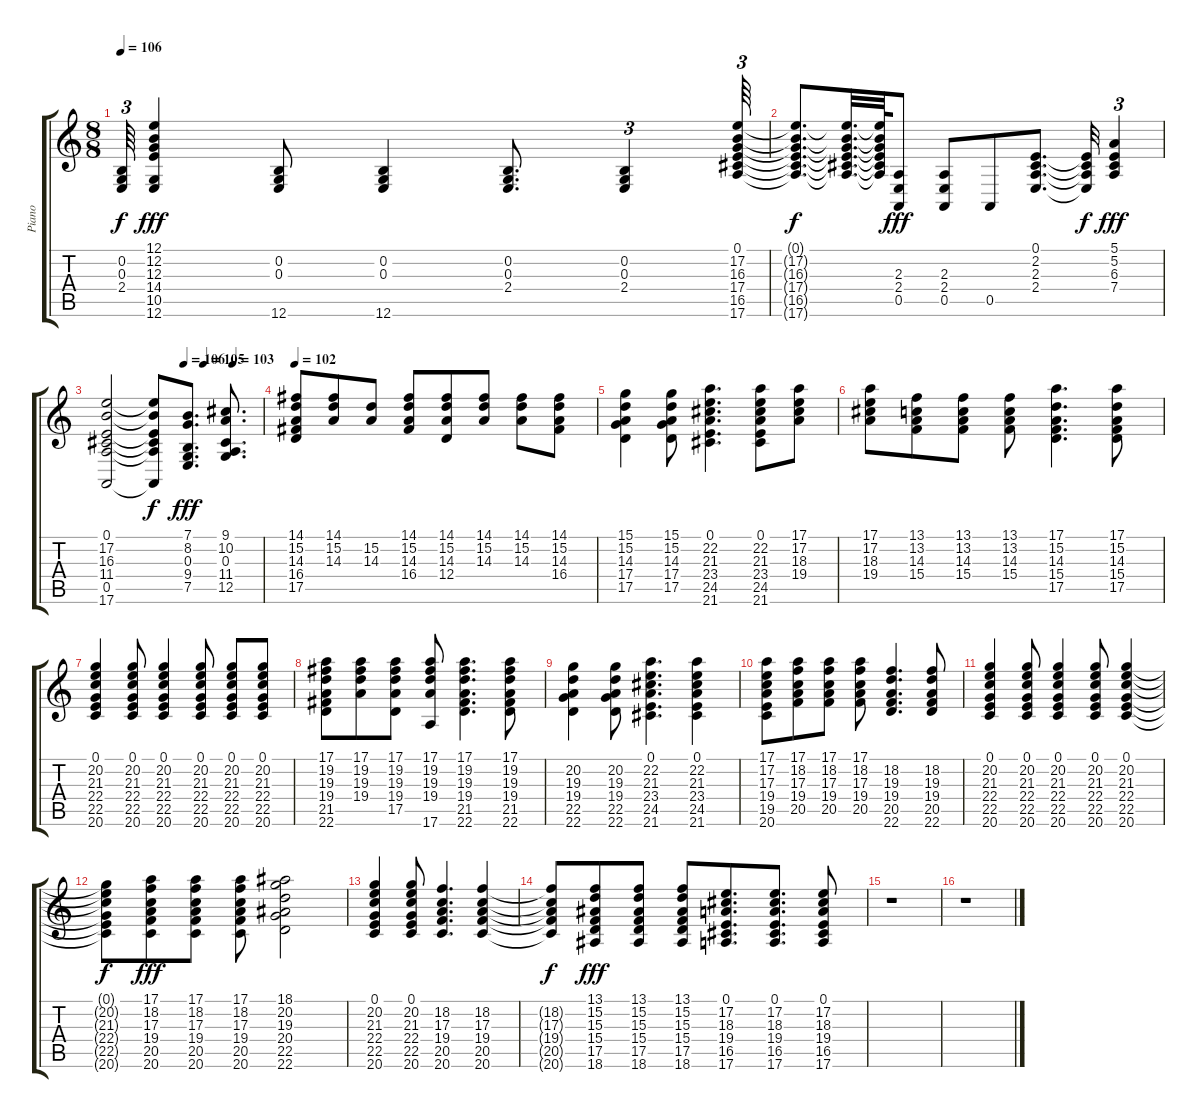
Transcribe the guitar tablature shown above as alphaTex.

\track ("Piano" "Piano") {instrument electricgrandpiano}
\staff {score tabs}
\tuning (E4 B3 G3 D3 A2 E2) {hide}
\ts (8 8)
\tempo 106
\clef g2
\ks c
(0.2{t} 0.3{t} 2.4{t}).64{tu (3 2) dy f} (12.1 12.2 12.3 14.4 10.5 12.6).4{dy fff} (0.2 0.3 12.6).8 (0.2 0.3 12.6).4 (0.2 0.3 2.4).8{d} (0.2 0.3 2.4).4{tu (3 2)} (0.1 17.2 16.3 17.4 16.5 17.6).64{tu (3 2)} |
(0.1{t} 17.2{t} 16.3{t} 17.4{t} 16.5{t} 17.6{t}).8{d dy f} (0.1{t} 17.2{t} 16.3{t} 17.4{t} 16.5{t} 17.6{t}).32{d} (0.1{t} 17.2{t} 16.3{t} 17.4{t} 16.5{t} 17.6{t}).64 (2.3 2.4 0.5).8{dy fff} (2.3 2.4 0.5).8 0.5.8 (0.1 2.2 2.3 2.4).8{d} (0.1{t} 2.2{t} 2.3{t} 2.4{t}).32{dy f} (5.1 5.2 6.3 7.4).4{tu (3 2) dy fff} |
\tempo (106 0.5)
\tempo (105 0.625)
\tempo (103 0.8125)
(0.1 17.2 16.3 11.4 0.5 17.6).2 (0.1{t} 17.2{t} 16.3{t} 11.4{t} 0.5{t} 17.6{t}).8{dy f} (7.1 8.2 0.3 9.4 7.5).8{d dy fff} (9.1 10.2 0.3 11.4 12.5).8{d} |
\tempo 102
(14.1 15.2 14.3 16.4 17.5).8 (14.1 15.2 14.3).8 (15.2 14.3).8 (14.1 15.2 14.3 16.4).8 (14.1 15.2 14.3 12.4).8 (14.1 15.2 14.3).8 (14.1 15.2 14.3).8 (14.1 15.2 14.3 16.4).8 |
(15.1 15.2 14.3 17.4 17.5).4 (15.1 15.2 14.3 17.4 17.5).8 (0.1 22.2 21.3 23.4 24.5 21.6).4{d} (0.1 22.2 21.3 23.4 24.5 21.6).8 (17.1 17.2 18.3 19.4).8 |
(17.1 17.2 18.3 19.4).8 (13.1 13.2 14.3 15.4).8 (13.1 13.2 14.3 15.4).8 (13.1 13.2 14.3 15.4).8 (17.1 15.2 14.3 15.4 17.5).4{d} (17.1 15.2 14.3 15.4 17.5).8 |
(0.1 20.2 21.3 22.4 22.5 20.6).4 (0.1 20.2 21.3 22.4 22.5 20.6).8 (0.1 20.2 21.3 22.4 22.5 20.6).4 (0.1 20.2 21.3 22.4 22.5 20.6).8 (0.1 20.2 21.3 22.4 22.5 20.6).8 (0.1 20.2 21.3 22.4 22.5 20.6).8 |
(17.1 19.2 19.3 19.4 21.5 22.6).8 (17.1 19.2 19.3 19.4).8 (17.1 19.2 19.3 19.4 17.5).8 (17.1 19.2 19.3 19.4 17.6).8 (17.1 19.2 19.3 19.4 21.5 22.6).4{d} (17.1 19.2 19.3 19.4 21.5 22.6).8 |
(20.2 19.3 19.4 22.5 22.6).4 (20.2 19.3 19.4 22.5 22.6).8 (0.1 22.2 21.3 23.4 24.5 21.6).4{d} (0.1 22.2 21.3 23.4 24.5 21.6).4 |
(17.1 17.2 17.3 19.4 19.5 20.6).8 (17.1 18.2 17.3 19.4 20.5).8 (17.1 18.2 17.3 19.4 20.5).8 (17.1 18.2 17.3 19.4 20.5).8 (18.2 19.3 19.4 20.5 22.6).4{d} (18.2 19.3 19.4 20.5 22.6).8 |
(0.1 20.2 21.3 22.4 22.5 20.6).4 (0.1 20.2 21.3 22.4 22.5 20.6).8 (0.1 20.2 21.3 22.4 22.5 20.6).4 (0.1 20.2 21.3 22.4 22.5 20.6).8 (0.1 20.2 21.3 22.4 22.5 20.6).4 |
(0.1{t} 20.2{t} 21.3{t} 22.4{t} 22.5{t} 20.6{t}).8{dy f} (17.1 18.2 17.3 19.4 20.5 20.6).8{dy fff} (17.1 18.2 17.3 19.4 20.5 20.6).8 (17.1 18.2 17.3 19.4 20.5 20.6).8 (18.1 20.2 19.3 20.4 22.5 22.6).2 |
(0.1 20.2 21.3 22.4 22.5 20.6).4 (0.1 20.2 21.3 22.4 22.5 20.6).8 (18.2 17.3 19.4 20.5 20.6).4{d} (18.2 17.3 19.4 20.5 20.6).4 |
(18.2{t} 17.3{t} 19.4{t} 20.5{t} 20.6{t}).8{dy f} (13.1 15.2 15.3 15.4 17.5 18.6).8{dy fff} (13.1 15.2 15.3 15.4 17.5 18.6).8 (13.1 15.2 15.3 15.4 17.5 18.6).8 (0.1 17.2 18.3 19.4 16.5 17.6).8{d} (0.1 17.2 18.3 19.4 16.5 17.6).8{d} (0.1 17.2 18.3 19.4 16.5 17.6).8 |
r.1 |
r.1
